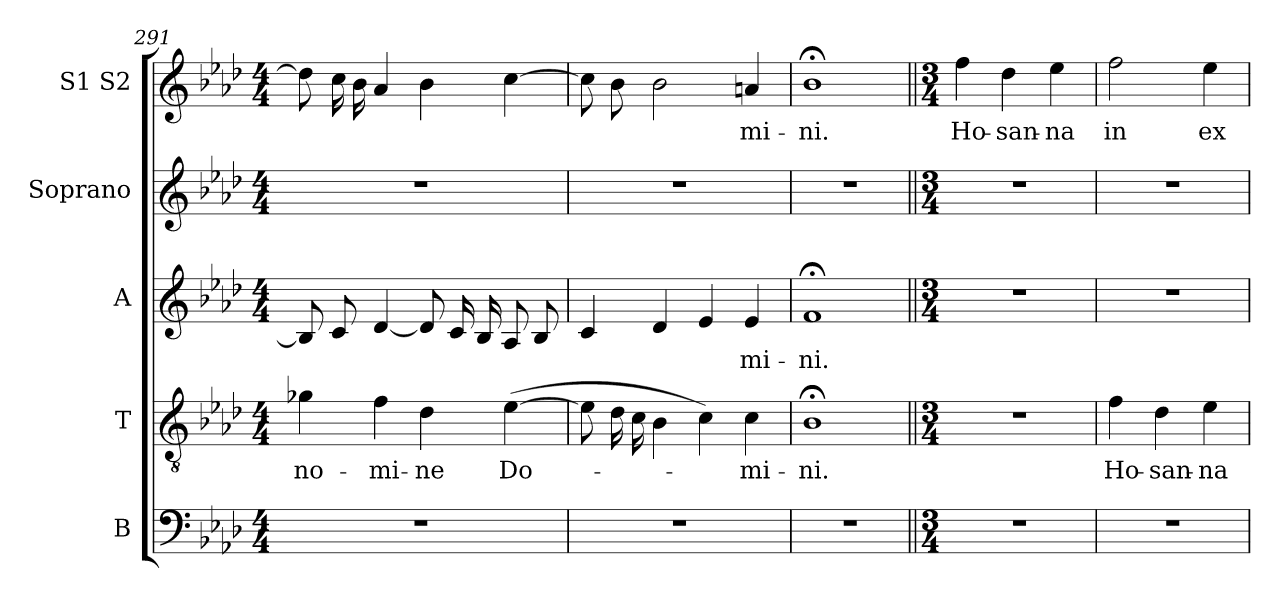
**kern	**kern	**text	**kern	**text	**kern	**kern	**text
*part5	*part4	*part4	*part3	*part3	*part2	*part1	*part1
*staff5	*staff4	*staff4	*staff3	*staff3	*staff2	*staff1	*staff1
*I"B	*I"T	*	*I"A	*	*I"Soprano	*I"S1 S2	*
*clefF4	*clefGv2	*	*clefG2	*	*clefG2	*clefG2	*
*	*ITrd7c12	*	*	*	*	*	*
*k[b-e-a-d-]	*k[b-e-a-d-]	*	*k[b-e-a-d-]	*	*k[b-e-a-d-]	*k[b-e-a-d-]	*
*f:	*f:	*	*f:	*	*f:	*f:	*
*M4/4	*M4/4	*	*M4/4	*	*M4/4	*M4/4	*
=291	=291	=291	=291	=291	=291	=291	=291
!	!	!LO:LY:b:color=#000000	!	!	!	!	!
1r	4G-Xi\	no-	8B-i/]	.	1r	8dd-i\]	.
.	.	.	8ci/	.	.	16cci\	.
.	.	.	.	.	.	16b-i\	.
!	!	!LO:LY:b:color=#000000	!	!	!	!	!
.	4Fi\	-mi-	[4d-i/	.	.	4a-i/	.
!	!	!LO:LY:b:color=#000000	!	!	!	!	!
.	4D-i\	-ne	8d-i/]	.	.	4b-i\	.
.	.	.	16ci/	.	.	.	.
.	.	.	16B-i/	.	.	.	.
!	!	!LO:LY:b:color=#000000	!	!	!	!	!
.	([4E-i\	Do-	8A-i/	.	.	[4cci\	.
.	.	.	8B-i/	.	.	.	.
=292	=292	=292	=292	=292	=292	=292	=292
1r	8E-i\]	.	4ci/	.	1r	8cci\]	.
.	16D-i\	.	.	.	.	8b-i\	.
.	16Ci\	.	.	.	.	.	.
.	4BB-i\	.	4d-i/	.	.	2b-i\	.
.	4Ci\)	.	4e-i/	.	.	.	.
!	!	!LO:LY:b:color=#000000	!	!	!	!	!
!	!	!	!	!LO:LY:b:color=#000000	!	!	!
!	!	!	!	!	!	!	!LO:LY:b:color=#000000
.	4Ci\	-mi-	4e-i/	-mi-	.	4ani/	-mi-
=293	=293	=293	=293	=293	=293	=293	=293
!	!	!LO:LY:b:color=#000000	!	!	!	!	!
!	!	!	!	!LO:LY:b:color=#000000	!	!	!
!	!	!	!	!	!	!	!LO:LY:b:color=#000000
1r	1BB-;i	-ni.	1f;i	-ni.	1r	1b-;i	-ni.
!!LO:PB:g=z
=294||	=294||	=294||	=294||	=294||	=294||	=294||	=294||
*M3/4	*M3/4	*	*M3/4	*	*M3/4	*M3/4	*
!LO:N:vis=1	!LO:N:vis=1	!	!LO:N:vis=1	!	!LO:N:vis=1	!	!
!	!	!	!	!	!	!	!LO:LY:b:color=#000000
2.r	2.r	.	2.r	.	2.r	4ffi\	Ho-
!	!	!	!	!	!	!	!LO:LY:b:color=#000000
.	.	.	.	.	.	4dd-i\	-san-
!	!	!	!	!	!	!	!LO:LY:b:color=#000000
.	.	.	.	.	.	4ee-i\	-na
=295	=295	=295	=295	=295	=295	=295	=295
!LO:N:vis=1	!	!	!	!	!	!	!
!	!	!LO:LY:b:color=#000000	!LO:N:vis=1	!	!LO:N:vis=1	!	!
!	!	!	!	!	!	!	!LO:LY:b:color=#000000
2.r	4Fi\	Ho-	2.r	.	2.r	2ffi\	in
!	!	!LO:LY:b:color=#000000	!	!	!	!	!
.	4D-i\	-san-	.	.	.	.	.
!	!	!LO:LY:b:color=#000000	!	!	!	!	!
!	!	!	!	!	!	!	!LO:LY:b:color=#000000
.	4E-i\	-na	.	.	.	4ee-i\	ex-
=	=	=	=	=	=	=	=
*-	*-	*-	*-	*-	*-	*-	*-
